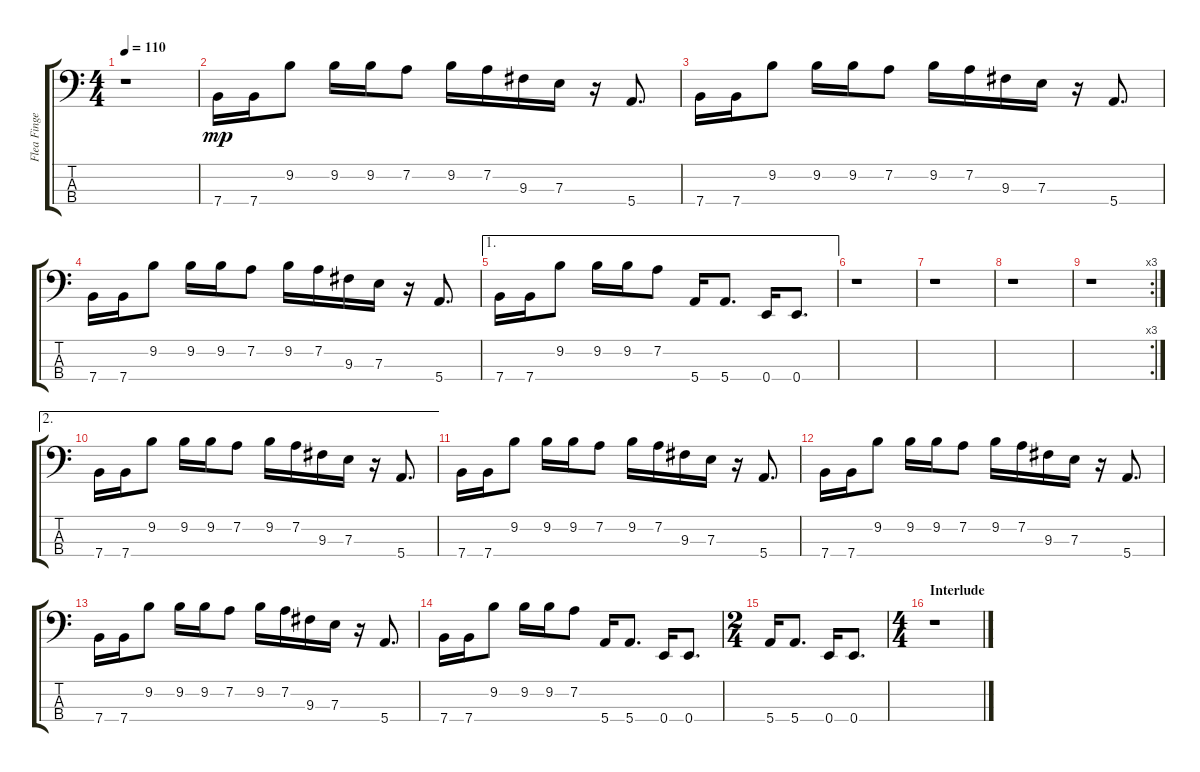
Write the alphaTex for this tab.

\track ("Flea Finger" "Flea Finge") {instrument electricbassfinger}
\staff {score tabs}
\tuning (G2 D2 A1 E1) {hide}
\ts (4 4)
\tempo 110
\clef f4
\ks c
r.1{dy mp} |
7.4.16 7.4.16 9.2.8 9.2.16 9.2.16 7.2.8 9.2.16 7.2.16 9.3.16 7.3.16 r.16 5.4.8{d} |
7.4.16 7.4.16 9.2.8 9.2.16 9.2.16 7.2.8 9.2.16 7.2.16 9.3.16 7.3.16 r.16 5.4.8{d} |
7.4.16 7.4.16 9.2.8 9.2.16 9.2.16 7.2.8 9.2.16 7.2.16 9.3.16 7.3.16 r.16 5.4.8{d} |
\ae 1
7.4.16 7.4.16 9.2.8 9.2.16 9.2.16 7.2.8 5.4.16 5.4.8{d} 0.4.16 0.4.8{d} |
r.1 |
r.1 |
r.1 |
\rc 3
r.1 |
\ae 2
7.4.16 7.4.16 9.2.8 9.2.16 9.2.16 7.2.8 9.2.16 7.2.16 9.3.16 7.3.16 r.16 5.4.8{d} |
7.4.16 7.4.16 9.2.8 9.2.16 9.2.16 7.2.8 9.2.16 7.2.16 9.3.16 7.3.16 r.16 5.4.8{d} |
7.4.16 7.4.16 9.2.8 9.2.16 9.2.16 7.2.8 9.2.16 7.2.16 9.3.16 7.3.16 r.16 5.4.8{d} |
7.4.16 7.4.16 9.2.8 9.2.16 9.2.16 7.2.8 9.2.16 7.2.16 9.3.16 7.3.16 r.16 5.4.8{d} |
7.4.16 7.4.16 9.2.8 9.2.16 9.2.16 7.2.8 5.4.16 5.4.8{d} 0.4.16 0.4.8{d} |
\ts (2 4)
5.4.16 5.4.8{d} 0.4.16 0.4.8{d} |
\ts (4 4)
\section ("" "Interlude")
r.1
